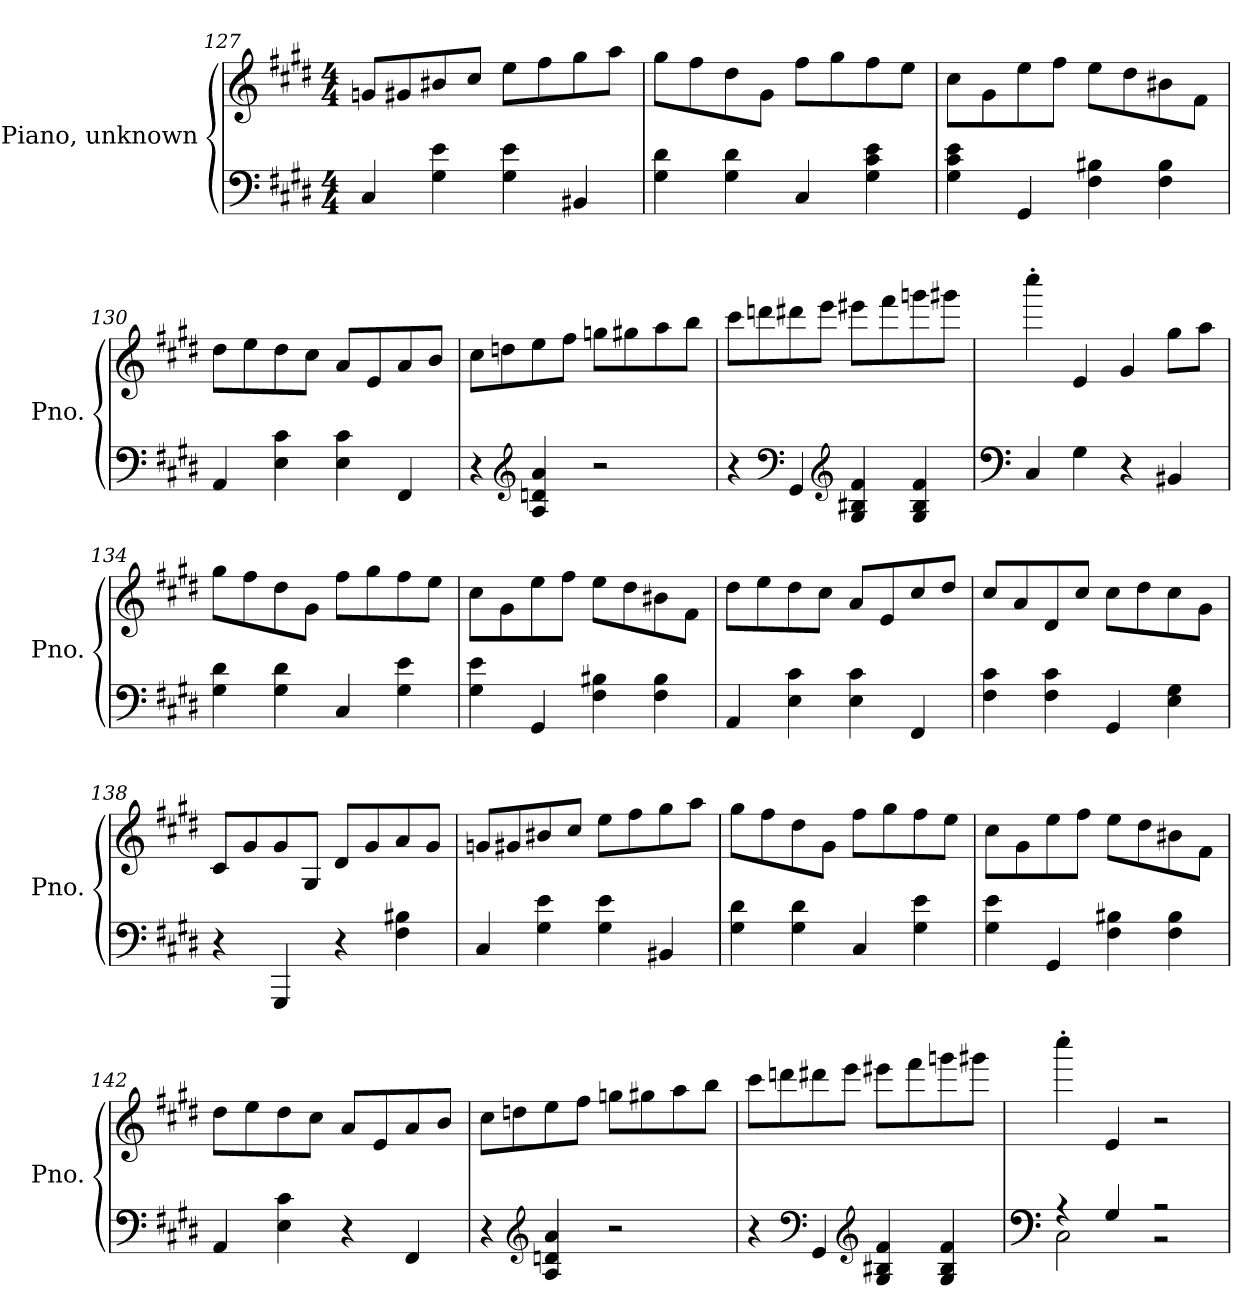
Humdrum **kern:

**kern	**kern
*part1	*part1
*staff2	*staff1
*I"Piano, unknown	*
*I'Pno.	*
!!LO:LB:g=z
*clefF4	*clefG2
*k[f#c#g#d#]	*k[f#c#g#d#]
*M4/4	*M4/4
=127	=127
4C#/	8gn/L
.	8g#X/
4G#\ 4e\	8b#X/
.	8cc#/J
4G#\ 4e\	8ee\L
.	8ff#\
4BB#X/	8gg#\
.	8aa\J
=128	=128
4G#\ 4d#\	8gg#\L
.	8ff#\
4G#\ 4d#\	8dd#\
.	8g#\J
4C#/	8ff#\L
.	8gg#\
4G#\ 4c#\ 4e\	8ff#\
.	8ee\J
=129	=129
4G#\ 4c#\ 4e\	8cc#\L
.	8g#\
4GG#/	8ee\
.	8ff#\J
4F#\ 4B#X\	8ee\L
.	8dd#\
4F#\ 4B#\	8b#X\
.	8f#\J
=130	=130
4AA/	8dd#\L
.	8ee\
4E\ 4c#\	8dd#\
.	8cc#\J
4E\ 4c#\	8a/L
.	8e/
4FF#/	8a/
.	8b/J
!!LO:LB:g=z
=131	=131
4r	8cc#\L
.	8ddn\
*clefG2	*
4A/ 4dn/ 4a/	8ee\
.	8ff#\J
2r	8ggn\L
.	8gg#X\
.	8aa\
.	8bb\J
=132	=132
4r	8ccc#\L
.	8dddn\
*clefF4	*
4GG#/	8ddd#X\
.	8eee\J
*clefG2	*
4G#/ 4B#X/ 4f#/	8eee#X\L
.	8fff#\
4G#/ 4B#/ 4f#/	8gggn\
.	8ggg#X\J
=133	=133
*clefF4	*
4C#/	4cccc#'\
4G#\	4e/
4r	4g#/
4BB#X/	8gg#\L
.	8aa\J
=134	=134
4G#\ 4d#\	8gg#\L
.	8ff#\
4G#\ 4d#\	8dd#\
.	8g#\J
4C#/	8ff#\L
.	8gg#\
4G#\ 4e\	8ff#\
.	8ee\J
!!LO:PB:g=z
=135	=135
4G#\ 4e\	8cc#\L
.	8g#\
4GG#/	8ee\
.	8ff#\J
4F#\ 4B#X\	8ee\L
.	8dd#\
4F#\ 4B#\	8b#X\
.	8f#\J
=136	=136
4AA/	8dd#\L
.	8ee\
4E\ 4c#\	8dd#\
.	8cc#\J
4E\ 4c#\	8a/L
.	8e/
4FF#/	8cc#/
.	8dd#/J
=137	=137
4F#\ 4c#\	8cc#/L
.	8a/
4F#\ 4c#\	8d#/
.	8cc#/J
4GG#/	8cc#\L
.	8dd#\
4E\ 4G#\	8cc#\
.	8g#\J
=138	=138
4r	8c#/L
.	8g#/
4GGG#/	8g#/
.	8G#/J
4r	8d#/L
.	8g#/
4F#\ 4B#X\	8a/
.	8g#/J
!!LO:LB:g=z
=139	=139
4C#/	8gn/L
.	8g#X/
4G#\ 4e\	8b#X/
.	8cc#/J
4G#\ 4e\	8ee\L
.	8ff#\
4BB#X/	8gg#\
.	8aa\J
=140	=140
4G#\ 4d#\	8gg#\L
.	8ff#\
4G#\ 4d#\	8dd#\
.	8g#\J
4C#/	8ff#\L
.	8gg#\
4G#\ 4e\	8ff#\
.	8ee\J
=141	=141
4G#\ 4e\	8cc#\L
.	8g#\
4GG#/	8ee\
.	8ff#\J
4F#\ 4B#X\	8ee\L
.	8dd#\
4F#\ 4B#\	8b#X\
.	8f#\J
=142	=142
4AA/	8dd#\L
.	8ee\
4E\ 4c#\	8dd#\
.	8cc#\J
4r	8a/L
.	8e/
4FF#/	8a/
.	8b/J
!!LO:LB:g=z
=143	=143
4r	8cc#\L
.	8ddn\
*clefG2	*
4A/ 4dn/ 4a/	8ee\
.	8ff#\J
2r	8ggn\L
.	8gg#X\
.	8aa\
.	8bb\J
=144	=144
4r	8ccc#\L
.	8dddn\
*clefF4	*
4GG#/	8ddd#X\
.	8eee\J
*clefG2	*
4G#/ 4B#X/ 4f#/	8eee#X\L
.	8fff#\
4G#/ 4B#/ 4f#/	8gggn\
.	8ggg#X\J
=145	=145
*clefF4	*
*^	*
4r	2C#\	4cccc#'\
4G#/	.	4e/
2r	2r	2r
*v	*v	*
=	=
*-	*-
